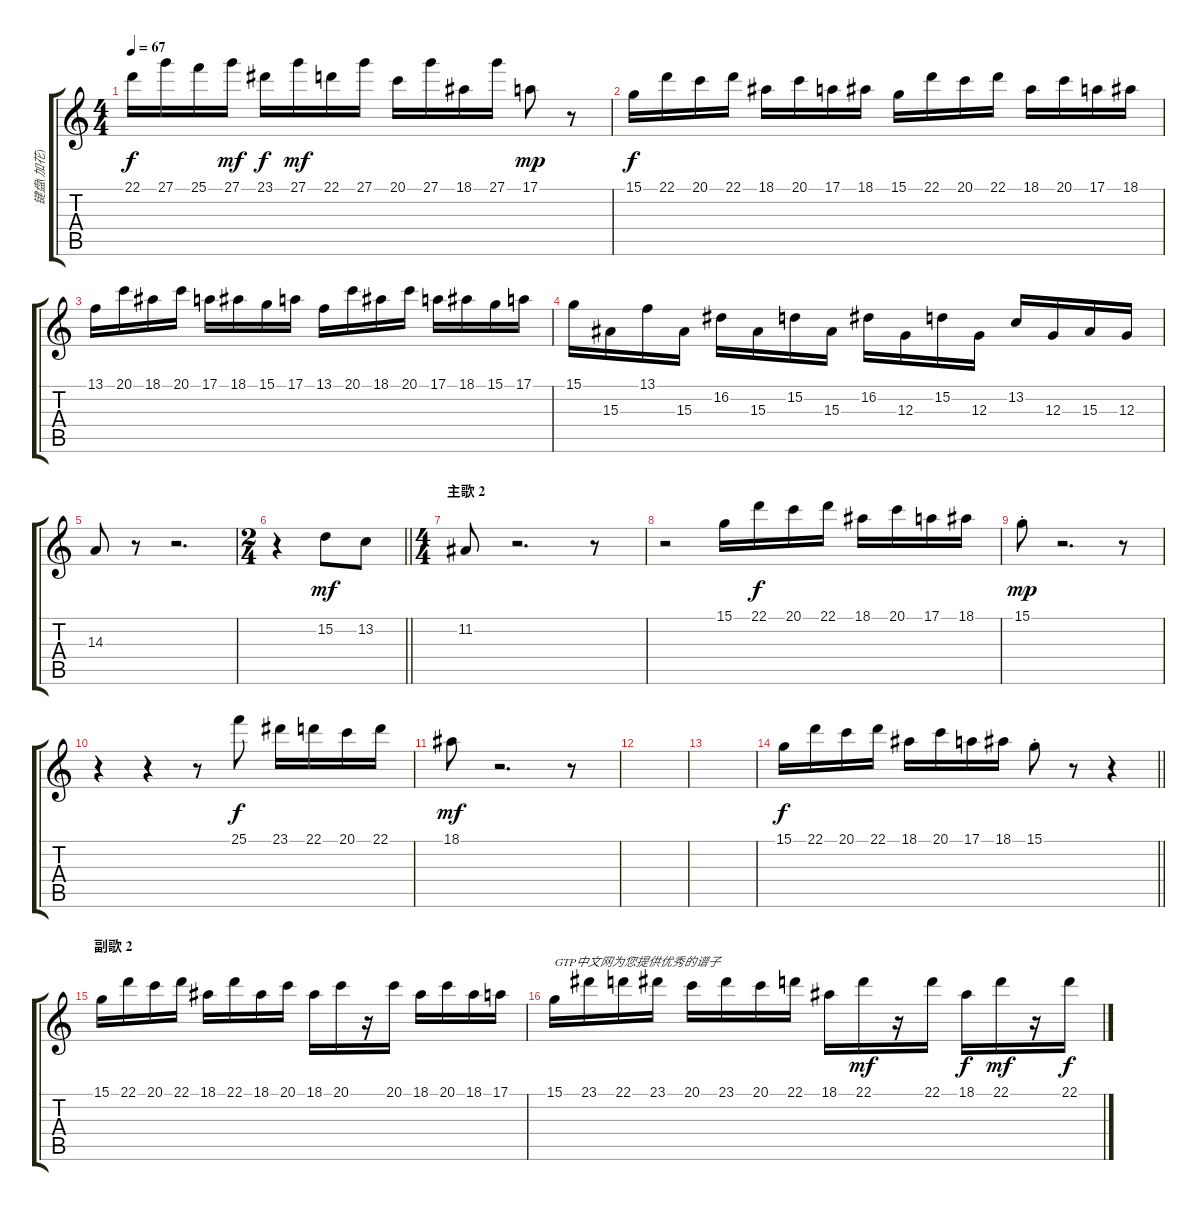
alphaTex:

\track ("键盘(加花) " "键盘(加花) ") {instrument acousticgrandpiano}
\staff {score tabs}
\tuning (E4 B3 G3 D3 A2 E2) {hide}
\ts (4 4)
\tempo 67
\clef g2
\ks c
22.1.16{dy f} 27.1.16 25.1.16 27.1.16{dy mf} 23.1.16{dy f} 27.1.16{dy mf} 22.1.16 27.1.16 20.1.16 27.1.16 18.1.16 27.1.16 17.1.8{dy mp} r.8 |
15.1.16{dy f} 22.1.16 20.1.16 22.1.16 18.1.16 20.1.16 17.1.16 18.1.16 15.1.16 22.1.16 20.1.16 22.1.16 18.1.16 20.1.16 17.1.16 18.1.16 |
13.1.16 20.1.16 18.1.16 20.1.16 17.1.16 18.1.16 15.1.16 17.1.16 13.1.16 20.1.16 18.1.16 20.1.16 17.1.16 18.1.16 15.1.16 17.1.16 |
15.1.16 15.3.16 13.1.16 15.3.16 16.2.16 15.3.16 15.2.16 15.3.16 16.2.16 12.3.16 15.2.16 12.3.16 13.2.16 12.3.16 15.3.16 12.3.16 |
14.3.8 r.8 r.2{d} |
\ts (2 4)
\barLineRight lightlight
r.4 15.2.8{dy mf} 13.2.8 |
\ts (4 4)
\section ("" "主歌 2")
11.2.8 r.2{d} r.8 |
r.2 15.1.16 22.1.16{dy f} 20.1.16 22.1.16 18.1.16 20.1.16 17.1.16 18.1.16 |
15.1{st}.8{dy mp} r.2{d} r.8 |
r.4 r.4 r.8 25.1.8{dy f} 23.1.16 22.1.16 20.1.16 22.1.16 |
18.1.8{dy mf} r.2{d} r.8 |
|
|
\barLineRight lightlight
15.1.16{dy f} 22.1.16 20.1.16 22.1.16 18.1.16 20.1.16 17.1.16 18.1.16 15.1{st}.8 r.8 r.4 |
\section ("" "副歌 2")
15.1.16 22.1.16 20.1.16 22.1.16 18.1.16 22.1.16 18.1.16 20.1.16 18.1.16 20.1.16 r.16 20.1.16 18.1.16 20.1.16 18.1.16 17.1.16 |
15.1.16{txt "GTP中文网为您提供优秀的谱子"} 23.1.16 22.1.16 23.1.16 20.1.16 23.1.16 20.1.16 22.1.16 18.1.16 22.1.16{dy mf} r.16 22.1.16 18.1.16{dy f} 22.1.16{dy mf} r.16 22.1.16{dy f}
